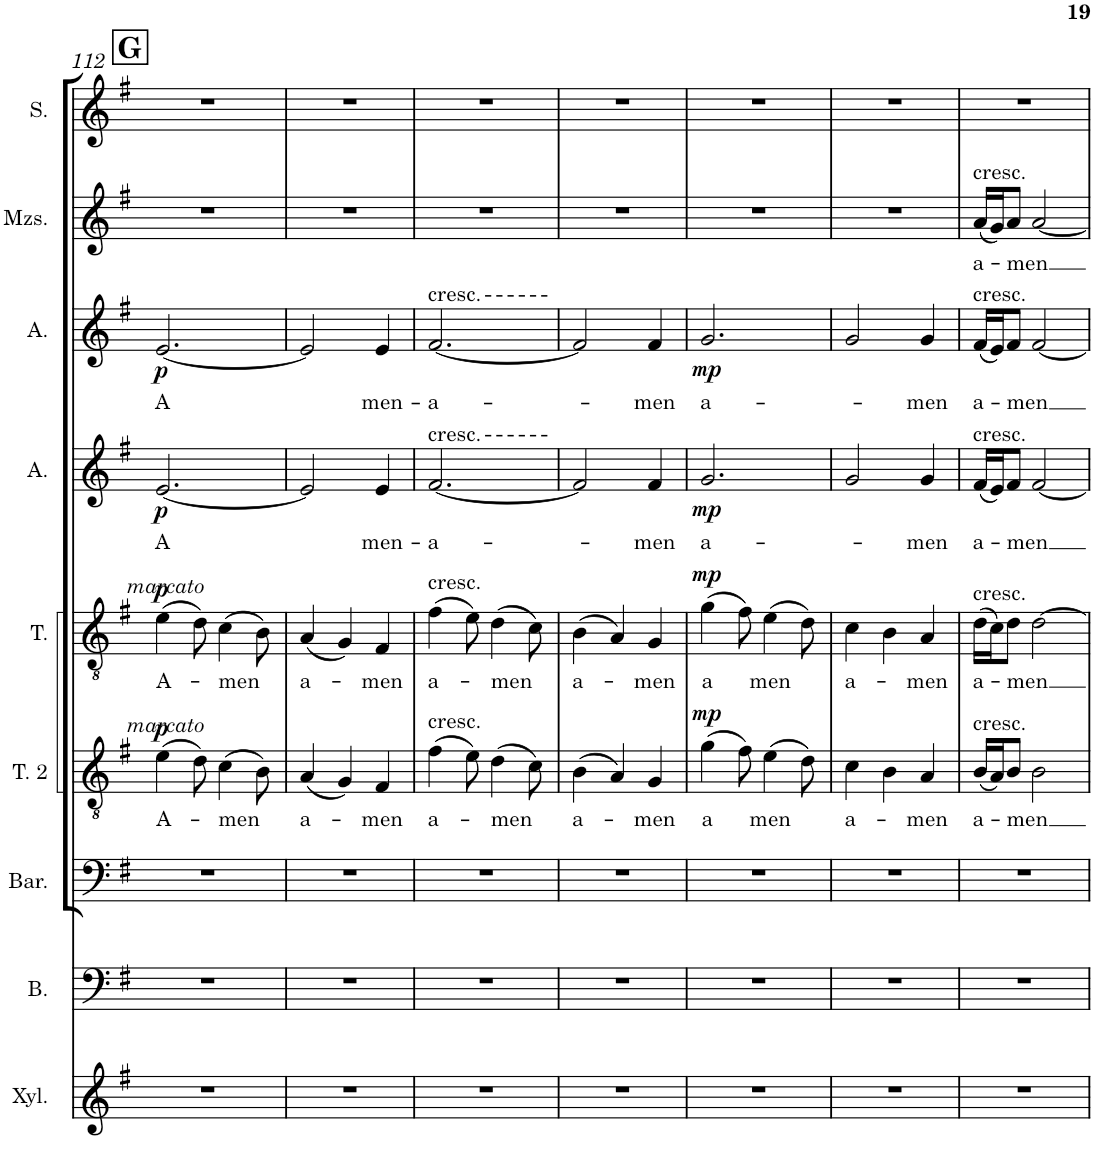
**kern	**kern	**kern	**kern	**text	**dynam	**kern	**text	**dynam	**kern	**text	**dynam	**kern	**text	**dynam	**kern	**text	**kern
*part9	*part8	*part7	*part6	*part6	*part6	*part5	*part5	*part5	*part4	*part4	*part4	*part3	*part3	*part3	*part2	*part2	*part1
*staff9	*staff8	*staff7	*staff6	*staff6	*staff6	*staff5	*staff5	*staff5	*staff4	*staff4	*staff4	*staff3	*staff3	*staff3	*staff2	*staff2	*staff1
*I"Xylophone	*I"Bass	*I"Baryton	*I"Ténor 2	*	*	*I"Tenor	*	*	*I"Alto	*	*	*I"Alto	*	*	*I"Mezzo-soprano	*	*I"Soprano
*I'Xyl.	*I'B.	*I'Bar.	*I'T. 2	*	*	*I'T.	*	*	*I'A.	*	*	*I'A.	*	*	*I'Mzs.	*	*I'S.
!!LO:PB:g=z
*clefG2	*clefF4	*clefF4	*clefGv2	*	*	*clefGv2	*	*	*clefG2	*	*	*clefG2	*	*	*clefG2	*	*clefG2
*Trd-7c-12	*	*	*	*	*	*	*	*	*	*	*	*	*	*	*	*	*
*k[f#]	*k[f#]	*k[f#]	*k[f#]	*	*	*k[f#]	*	*	*k[f#]	*	*	*k[f#]	*	*	*k[f#]	*	*k[f#]
*M3/4	*M3/4	*M3/4	*M3/4	*	*	*M3/4	*	*	*M3/4	*	*	*M3/4	*	*	*M3/4	*	*M3/4
!!LO:REH:place=s1:a:B:cj:fs=14:t=G
=112	=112	=112	=112	=112	=112	=112	=112	=112	=112	=112	=112	=112	=112	=112	=112	=112	=112
!	!	!	!	!LO:LY:b	!LO:DY:a	!	!LO:LY:b	!	!	!LO:LY:b	!	!	!LO:LY:b	!	!	!	!
!	!	!	!	!	!LO:DY:n=1:a	!	!	!LO:DY:a	!	!	!	!	!	!	!	!	!
!	!	!	!	!	!	!	!	!LO:DY:n=1:a	!	!	!LO:DY:b	!	!	!LO:DY:b	!	!	!
2.r	2.r	2.r	(4e\	A-	p other-dynamics	(4e\	A-	p other-dynamics	[2.e/	A	p	[2.e/	A	p	2.r	.	2.r
.	.	.	8d\)	.	.	8d\)	.	.	.	.	.	.	.	.	.	.	.
!	!	!	!	!LO:LY:b	!	!	!LO:LY:b	!	!	!	!	!	!	!	!	!	!
.	.	.	(4c\	-men	.	(4c\	-men	.	.	.	.	.	.	.	.	.	.
.	.	.	8B\)	.	.	8B\)	.	.	.	.	.	.	.	.	.	.	.
=113	=113	=113	=113	=113	=113	=113	=113	=113	=113	=113	=113	=113	=113	=113	=113	=113	=113
!	!	!	!	!LO:LY:b	!	!	!LO:LY:b	!	!	!	!	!	!	!	!	!	!
2.r	2.r	2.r	(4A/	a-	.	(4A/	a-	.	2e/]	.	.	2e/]	.	.	2.r	.	2.r
.	.	.	4G/)	.	.	4G/)	.	.	.	.	.	.	.	.	.	.	.
!	!	!	!	!LO:LY:b	!	!	!LO:LY:b	!	!	!LO:LY:b	!	!	!LO:LY:b	!	!	!	!
.	.	.	4F#/	-men	.	4F#/	-men	.	4e/	men-	.	4e/	men-	.	.	.	.
=114	=114	=114	=114	=114	=114	=114	=114	=114	=114	=114	=114	=114	=114	=114	=114	=114	=114
!	!	!	!	!	!	!	!	!	!	!	!	!LO:TX:a:t=cresc.	!	!	!	!	!
!	!	!	!	!	!	!	!	!	!LO:TX:a:t=cresc.	!	!	!	!	!	!	!	!
!	!	!	!	!	!	!LO:TX:a:t=cresc.	!	!	!	!	!	!	!	!	!	!	!
!	!	!	!LO:TX:a:t=cresc.	!	!	!	!	!	!	!	!	!	!	!	!	!	!
!	!	!	!	!LO:LY:b	!	!	!LO:LY:b	!	!	!LO:LY:b	!	!	!LO:LY:b	!	!	!	!
2.r	2.r	2.r	(4f#\	a-	.	(4f#\	a-	.	[2.f#/	-a-	.	[2.f#/	-a-	.	2.r	.	2.r
.	.	.	8e\)	.	.	8e\)	.	.	.	.	.	.	.	.	.	.	.
!	!	!	!	!LO:LY:b	!	!	!LO:LY:b	!	!	!	!	!	!	!	!	!	!
.	.	.	(4d\	-men	.	(4d\	-men	.	.	.	.	.	.	.	.	.	.
.	.	.	8c\)	.	.	8c\)	.	.	.	.	.	.	.	.	.	.	.
=115	=115	=115	=115	=115	=115	=115	=115	=115	=115	=115	=115	=115	=115	=115	=115	=115	=115
!	!	!	!	!LO:LY:b	!	!	!LO:LY:b	!	!	!	!	!	!	!	!	!	!
2.r	2.r	2.r	(4B\	a-	.	(4B\	a-	.	2f#/]	.	.	2f#/]	.	.	2.r	.	2.r
.	.	.	4A/)	.	.	4A/)	.	.	.	.	.	.	.	.	.	.	.
!	!	!	!	!LO:LY:b	!	!	!LO:LY:b	!	!	!LO:LY:b	!	!	!LO:LY:b	!	!	!	!
.	.	.	4G/	-men	.	4G/	-men	.	4f#/	-men	.	4f#/	-men	.	.	.	.
=116	=116	=116	=116	=116	=116	=116	=116	=116	=116	=116	=116	=116	=116	=116	=116	=116	=116
!	!	!	!	!LO:LY:b	!LO:DY:a	!	!LO:LY:b	!LO:DY:a	!	!LO:LY:b	!LO:DY:b	!	!LO:LY:b	!LO:DY:b	!	!	!
2.r	2.r	2.r	(4g\	a	mp	(4g\	a	mp	2.g/	a-	mp	2.g/	a-	mp	2.r	.	2.r
.	.	.	8f#\)	.	.	8f#\)	.	.	.	.	.	.	.	.	.	.	.
!	!	!	!	!LO:LY:b	!	!	!LO:LY:b	!	!	!	!	!	!	!	!	!	!
.	.	.	(4e\	men	.	(4e\	men	.	.	.	.	.	.	.	.	.	.
.	.	.	8d\)	.	.	8d\)	.	.	.	.	.	.	.	.	.	.	.
=117	=117	=117	=117	=117	=117	=117	=117	=117	=117	=117	=117	=117	=117	=117	=117	=117	=117
!	!	!	!	!LO:LY:b	!	!	!LO:LY:b	!	!	!	!	!	!	!	!	!	!
2.r	2.r	2.r	4c\	a-	.	4c\	a-	.	2g/	.	.	2g/	.	.	2.r	.	2.r
.	.	.	4B\	.	.	4B\	.	.	.	.	.	.	.	.	.	.	.
!	!	!	!	!LO:LY:b	!	!	!LO:LY:b	!	!	!LO:LY:b	!	!	!LO:LY:b	!	!	!	!
.	.	.	4A/	-men	.	4A/	-men	.	4g/	-men	.	4g/	-men	.	.	.	.
=118	=118	=118	=118	=118	=118	=118	=118	=118	=118	=118	=118	=118	=118	=118	=118	=118	=118
!	!	!	!	!	!	!	!	!	!	!	!	!	!	!	!LO:TX:a:t=cresc.	!	!
!	!	!	!	!	!	!	!	!	!	!	!	!LO:TX:a:t=cresc.	!	!	!	!	!
!	!	!	!	!	!	!	!	!	!LO:TX:a:t=cresc.	!	!	!	!	!	!	!	!
!	!	!	!	!	!	!LO:TX:a:t=cresc.	!	!	!	!	!	!	!	!	!	!	!
!	!	!	!LO:TX:a:t=cresc.	!	!	!	!	!	!	!	!	!	!	!	!	!	!
!	!	!	!	!LO:LY:b	!	!	!LO:LY:b	!	!	!LO:LY:b	!	!	!LO:LY:b	!	!	!LO:LY:b	!
2.r	2.r	2.r	(16B/LL	a-	.	(16d\LL	a-	.	(16f#/LL	a-	.	(16f#/LL	a-	.	(16a/LL	a-	2.r
.	.	.	16A/J)	.	.	16c\J)	.	.	16e/J)	.	.	16e/J)	.	.	16g/J)	.	.
!	!	!	!	!LO:LY:b	!	!	!LO:LY:b	!	!	!LO:LY:b	!	!	!LO:LY:b	!	!	!LO:LY:b	!
.	.	.	8B/J	-men	.	8d\J	-men	.	8f#/J	-men	.	8f#/J	-men	.	8a/J	-men	.
.	.	.	2B\	.	.	[2d\	.	.	[2f#/	.	.	[2f#/	.	.	[2a/	.	.
=	=	=	=	=	=	=	=	=	=	=	=	=	=	=	=	=	=
*-	*-	*-	*-	*-	*-	*-	*-	*-	*-	*-	*-	*-	*-	*-	*-	*-	*-
